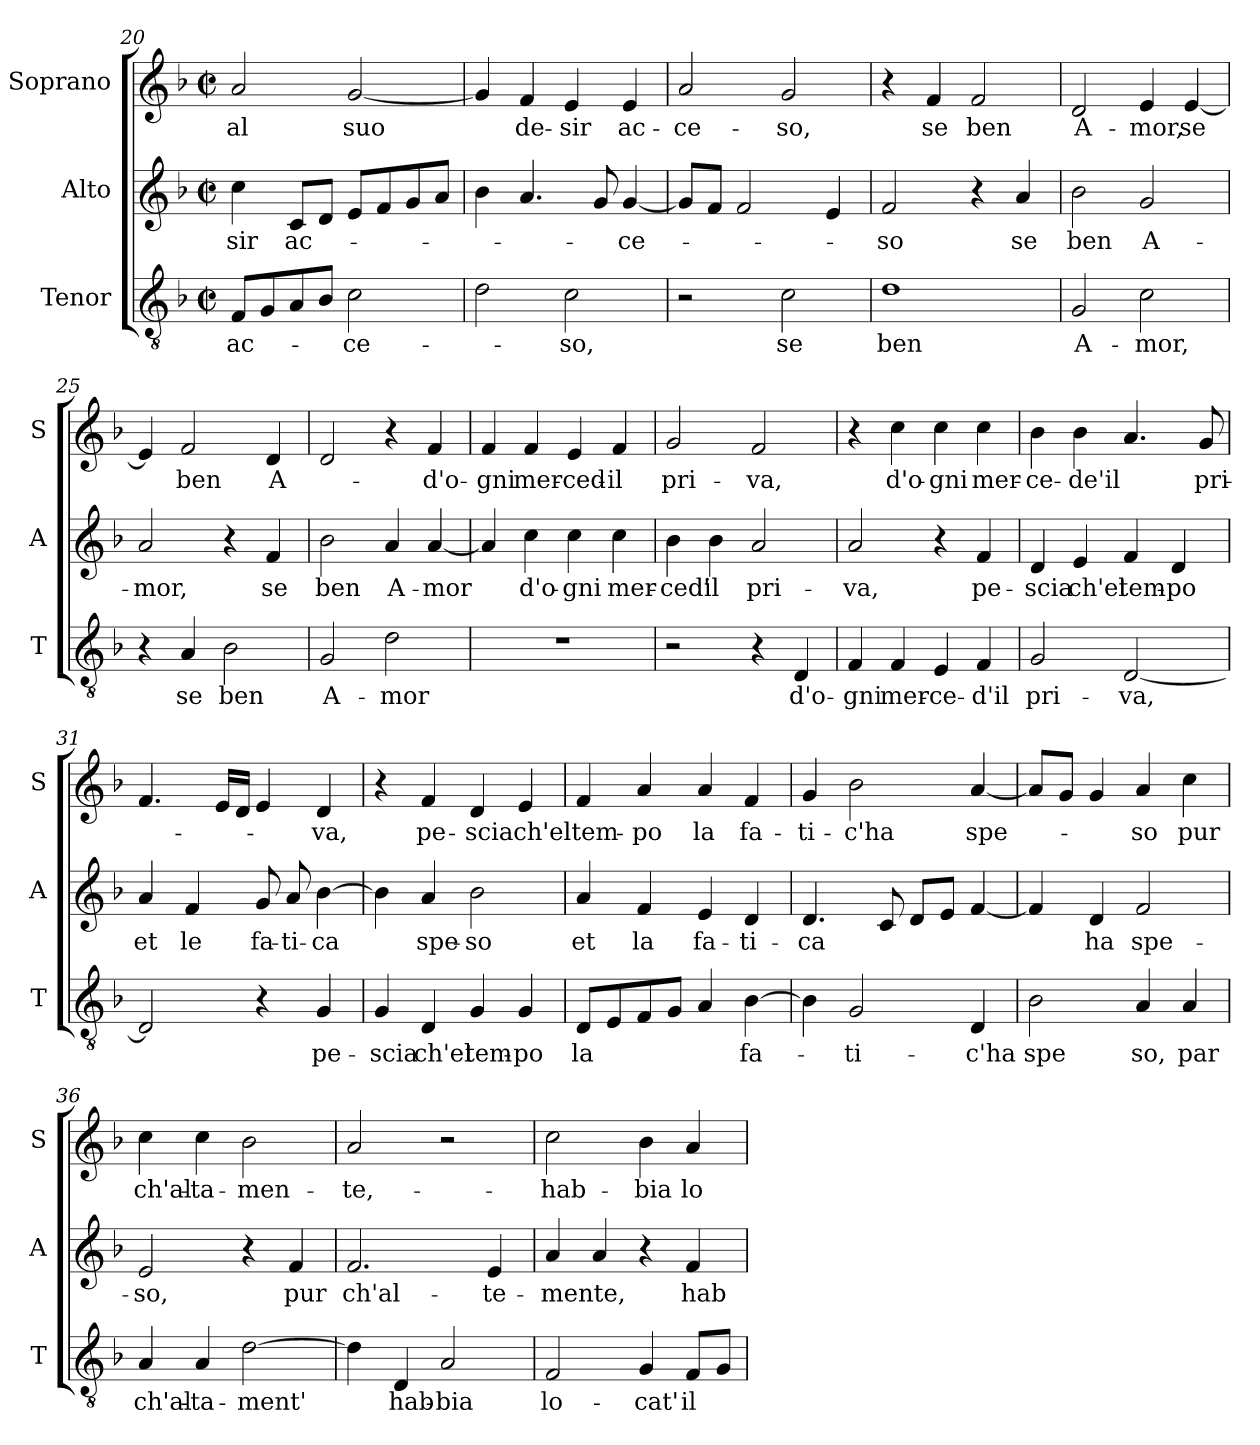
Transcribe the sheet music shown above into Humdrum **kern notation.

**kern	**text	**kern	**text	**kern	**text
*part3	*part3	*part2	*part2	*part1	*part1
*staff3	*staff3	*staff2	*staff2	*staff1	*staff1
*I"Tenor	*	*I"Alto	*	*I"Soprano	*
*I'T	*	*I'A	*	*I'S	*
*clefGv2	*	*clefG2	*	*clefG2	*
*k[b-]	*	*k[b-]	*	*k[b-]	*
*F:	*	*F:	*	*F:	*
*M2/2	*	*M2/2	*	*M2/2	*
*met(c|)	*	*met(c|)	*	*met(c|)	*
=20	=20	=20	=20	=20	=20
!	!LO:LY:b	!	!LO:LY:b	!	!LO:LY:b
8F/L	ac-	4cc\	-sir	2a/	al
8G/	.	.	.	.	.
!	!	!	!LO:LY:b	!	!
8A/	.	8c/L	ac-	.	.
8B-/J	.	8d/J	.	.	.
!	!LO:LY:b	!	!	!	!LO:LY:b
2c\	-ce-	8e/L	.	[2g/	suo
.	.	8f/	.	.	.
.	.	8g/	.	.	.
.	.	8a/J	.	.	.
!!LO:LB:g=z
=21	=21	=21	=21	=21	=21
2d\	.	4b-\	.	4g/]	.
!	!	!	!	!	!LO:LY:b
.	.	4.a/	.	4f/	de-
!	!LO:LY:b	!	!	!	!LO:LY:b
2c\	-so,	.	.	4e/	-sir
.	.	8g/	.	.	.
!	!	!	!LO:LY:b	!	!LO:LY:b
.	.	[4g/	-ce-	4e/	ac-
=22	=22	=22	=22	=22	=22
!	!	!	!	!	!LO:LY:b
2r	.	8g/L]	.	2a/	-ce-
.	.	8f/J	.	.	.
.	.	2f/	.	.	.
!	!LO:LY:b	!	!	!	!LO:LY:b
2c\	se	.	.	2g/	-so,
.	.	4e/	.	.	.
=23	=23	=23	=23	=23	=23
!	!LO:LY:b	!	!LO:LY:b	!	!
1d	ben	2f/	-so	4r	.
!	!	!	!	!	!LO:LY:b
.	.	.	.	4f/	se
!	!	!	!	!	!LO:LY:b
.	.	4r	.	2f/	ben
!	!	!	!LO:LY:b	!	!
.	.	4a/	se	.	.
=24	=24	=24	=24	=24	=24
!	!LO:LY:b	!	!LO:LY:b	!	!LO:LY:b
2G/	A-	2b-\	ben	2d/	A-
!	!LO:LY:b	!	!LO:LY:b	!	!LO:LY:b
2c\	-mor,	2g/	A-	4e/	-mor,
!	!	!	!	!	!LO:LY:b
.	.	.	.	[4e/	se
!!LO:LB:g=z
=25	=25	=25	=25	=25	=25
!	!	!	!LO:LY:b	!	!
4r	.	2a/	-mor,	4e/]	.
!	!LO:LY:b	!	!	!	!LO:LY:b
4A/	se	.	.	2f/	ben
!	!LO:LY:b	!	!	!	!
2B-\	ben	4r	.	.	.
!	!	!	!LO:LY:b	!	!LO:LY:b
.	.	4f/	se	4d/	A-
=26	=26	=26	=26	=26	=26
!	!LO:LY:b	!	!LO:LY:b	!	!
2G/	A-	2b-\	ben	2d/	.
!	!LO:LY:b	!	!LO:LY:b	!	!
2d\	-mor	4a/	A-	4r	.
!	!	!	!LO:LY:b	!	!LO:LY:b
.	.	[4a/	-mor	4f/	d'o-
=27	=27	=27	=27	=27	=27
!	!	!	!	!	!LO:LY:b
1r	.	4a/]	.	4f/	-gni
!	!	!	!LO:LY:b	!	!LO:LY:b
.	.	4cc\	d'o-	4f/	mer-
!	!	!	!LO:LY:b	!	!LO:LY:b
.	.	4cc\	-gni	4e/	-ced-
!	!	!	!LO:LY:b	!	!LO:LY:b
.	.	4cc\	mer-	4f/	-il
=28	=28	=28	=28	=28	=28
!	!	!	!LO:LY:b	!	!LO:LY:b
2r	.	4b-\	-ced'	2g/	pri-
!	!	!	!LO:LY:b	!	!
.	.	4b-\	il	.	.
!	!	!	!LO:LY:b	!	!LO:LY:b
4r	.	2a/	pri-	2f/	-va,
!	!LO:LY:b	!	!	!	!
4D/	d'o-	.	.	.	.
!!LO:PB:g=z
=29	=29	=29	=29	=29	=29
!	!LO:LY:b	!	!LO:LY:b	!	!
4F/	-gni	2a/	-va,	4r	.
!	!LO:LY:b	!	!	!	!LO:LY:b
4F/	mer-	.	.	4cc\	d'o-
!	!LO:LY:b	!	!	!	!LO:LY:b
4E/	-ce-	4r	.	4cc\	-gni
!	!LO:LY:b	!	!LO:LY:b	!	!LO:LY:b
4F/	-d'il	4f/	pe-	4cc\	mer-
=30	=30	=30	=30	=30	=30
!	!LO:LY:b	!	!LO:LY:b	!	!LO:LY:b
2G/	pri-	4d/	-scia	4b-\	-ce-
!	!	!	!LO:LY:b	!	!LO:LY:b
.	.	4e/	ch'el	4b-\	-de'il
!	!LO:LY:b	!	!LO:LY:b	!	!
[2D/	-va,	4f/	tem-	4.a/	.
!	!	!	!LO:LY:b	!	!
.	.	4d/	-po	.	.
!	!	!	!	!	!LO:LY:b
.	.	.	.	8g/	pri-
=31	=31	=31	=31	=31	=31
!	!	!	!LO:LY:b	!	!
2D/]	.	4a/	et	4.f/	.
!	!	!	!LO:LY:b	!	!
.	.	4f/	le	.	.
.	.	.	.	16e/LL	.
.	.	.	.	16d/JJ	.
!	!	!	!LO:LY:b	!	!
4r	.	8g/	fa-	4e/	.
!	!	!	!LO:LY:b	!	!
.	.	8a/	-ti-	.	.
!	!LO:LY:b	!	!LO:LY:b	!	!LO:LY:b
4G/	pe-	[4b-\	-ca	4d/	-va,
=32	=32	=32	=32	=32	=32
!	!LO:LY:b	!	!	!	!
4G/	-scia	4b-\]	.	4r	.
!	!LO:LY:b	!	!LO:LY:b	!	!LO:LY:b
4D/	ch'el	4a/	spe-	4f/	pe-
!	!LO:LY:b	!	!LO:LY:b	!	!LO:LY:b
4G/	tem-	2b-\	-so	4d/	-scia
!	!LO:LY:b	!	!	!	!LO:LY:b
4G/	-po	.	.	4e/	ch'el
!!LO:LB:g=z
=33	=33	=33	=33	=33	=33
!	!LO:LY:b	!	!LO:LY:b	!	!LO:LY:b
8D/L	la	4a/	et	4f/	tem-
8E/	.	.	.	.	.
!	!	!	!LO:LY:b	!	!LO:LY:b
8F/	.	4f/	la	4a/	-po
8G/J	.	.	.	.	.
!	!	!	!LO:LY:b	!	!LO:LY:b
4A/	.	4e/	fa-	4a/	la
!	!LO:LY:b	!	!LO:LY:b	!	!LO:LY:b
[4B-\	fa-	4d/	-ti-	4f/	fa-
=34	=34	=34	=34	=34	=34
!	!	!	!LO:LY:b	!	!LO:LY:b
4B-\]	.	4.d/	-ca	4g/	-ti-
!	!LO:LY:b	!	!	!	!LO:LY:b
2G/	-ti-	.	.	2b-\	-c'ha
.	.	8c/	.	.	.
.	.	8d/L	.	.	.
.	.	8e/J	.	.	.
!	!LO:LY:b	!	!	!	!LO:LY:b
4D/	-c'ha	[4f/	.	[4a/	spe-
=35	=35	=35	=35	=35	=35
!	!LO:LY:b	!	!	!	!
2B-\	spe	4f/]	.	8a/L]	.
.	.	.	.	8g/J	.
!	!	!	!LO:LY:b	!	!
.	.	4d/	ha	4g/	.
!	!LO:LY:b	!	!LO:LY:b	!	!LO:LY:b
4A/	so,	2f/	spe-	4a/	-so
!	!LO:LY:b	!	!	!	!LO:LY:b
4A/	par	.	.	4cc\	pur
=36	=36	=36	=36	=36	=36
!	!LO:LY:b	!	!LO:LY:b	!	!LO:LY:b
4A/	ch'al-	2e/	-so,	4cc\	ch'al-
!	!LO:LY:b	!	!	!	!LO:LY:b
4A/	-ta-	.	.	4cc\	-ta-
!	!LO:LY:b	!	!	!	!LO:LY:b
[2d\	-ment'	4r	.	2b-\	-men-
!	!	!	!LO:LY:b	!	!
.	.	4f/	pur	.	.
!!LO:LB:g=z
=37	=37	=37	=37	=37	=37
!	!	!	!LO:LY:b	!	!LO:LY:b
4d\]	.	2.f/	ch'al-	2a/	-te,-
!	!LO:LY:b	!	!	!	!
4D/	hab-	.	.	.	.
!	!LO:LY:b	!	!	!	!
2A/	-bia	.	.	2r	.
!	!	!	!LO:LY:b	!	!
.	.	4e/	-te-	.	.
=38	=38	=38	=38	=38	=38
!	!LO:LY:b	!	!LO:LY:b	!	!LO:LY:b
2F/	lo-	4a/	-mente,	2cc\	-hab-
.	.	4a/	.	.	.
!	!LO:LY:b	!	!	!	!LO:LY:b
4G/	-cat'	4r	.	4b-\	-bia
!	!LO:LY:b	!	!LO:LY:b	!	!LO:LY:b
8F/L	il	4f/	hab-	4a/	lo-
8G/J	.	.	.	.	.
=	=	=	=	=	=
*-	*-	*-	*-	*-	*-
